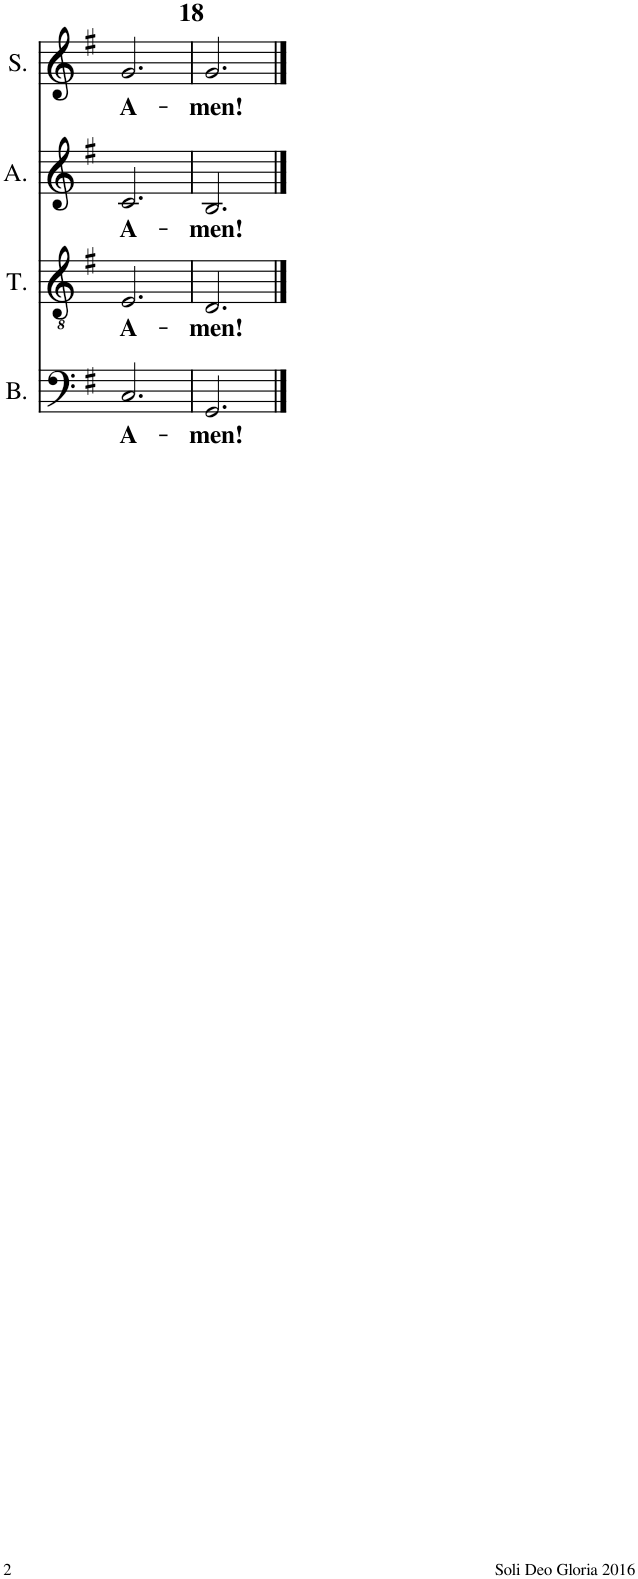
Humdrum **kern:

**kern	**text	**kern	**text	**kern	**text	**kern	**text
*part4	*part4	*part3	*part3	*part2	*part2	*part1	*part1
*staff4	*staff4	*staff3	*staff3	*staff2	*staff2	*staff1	*staff1
*I"Bass	*	*I"Ténor	*	*I"Alto	*	*I"Soprano	*
*I'B.	*	*I'T.	*	*I'A.	*	*I'S.	*
!!LO:PB:g=z
*clefF4	*	*clefGv2	*	*clefG2	*	*clefG2	*
*k[f#]	*	*k[f#]	*	*k[f#]	*	*k[f#]	*
*M3/4	*	*M3/4	*	*M3/4	*	*M3/4	*
=17	=17	=17	=17	=17	=17	=17	=17
!	!LO:LY:b	!	!LO:LY:b	!	!LO:LY:b	!	!LO:LY:b
2.C/	A-	2.E/	A-	2.c/	A-	2.g/	A-
=18	=18	=18	=18	=18	=18	=18	=18
!	!LO:LY:b	!	!LO:LY:b	!	!LO:LY:b	!	!LO:LY:b
2.GG/	-men!	2.D/	-men!	2.B/	-men!	2.g/	-men!
==	==	==	==	==	==	==	==
*-	*-	*-	*-	*-	*-	*-	*-
